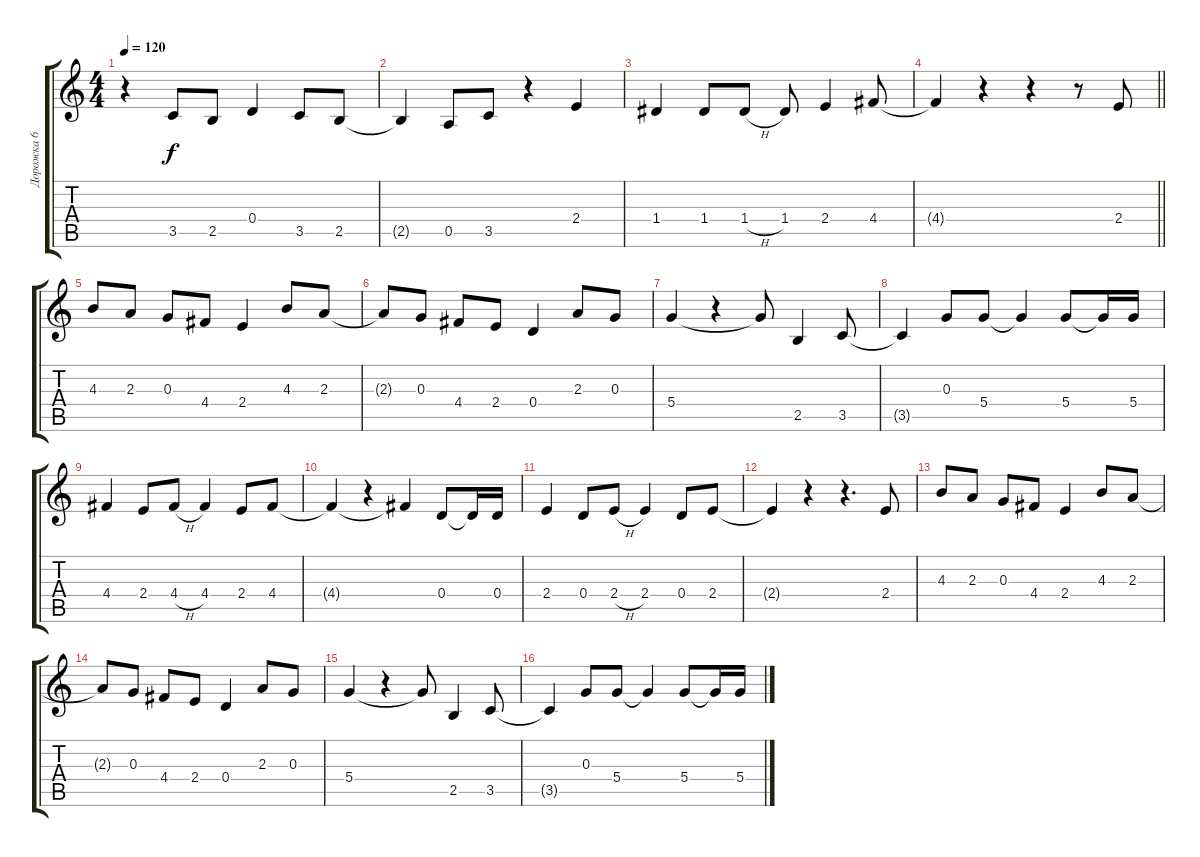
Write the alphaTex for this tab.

\track ("Дорожка 6" "Дорожка 6") {instrument electricguitarjazz}
\staff {score tabs}
\tuning (E4 B3 G3 D3 A2 E2) {hide}
\ts (4 4)
\tempo 120
\clef g2
\ks c
r.4{dy f} 3.5.8 2.5.8 0.4.4 3.5.8 2.5.8 |
2.5{t}.4 0.5.8 3.5.8 r.4 2.4.4 |
1.4.4 1.4.8 1.4{h}.8 1.4.8 2.4.4 4.4.8 |
\barLineRight lightlight
4.4{t}.4 r.4 r.4 r.8 2.4.8 |
4.3.8 2.3.8 0.3.8 4.4.8 2.4.4 4.3.8 2.3.8 |
2.3{t}.8 0.3.8 4.4.8 2.4.8 0.4.4 2.3.8 0.3.8 |
5.4.4 r.4 5.4{t}.8 2.5.4 3.5.8 |
3.5{t}.4 0.3.8 5.4.8 5.4{t}.4 5.4.8 5.4{t}.16 5.4.16 |
4.4.4 2.4.8 4.4{h}.8 4.4.4 2.4.8 4.4.8 |
4.4{t}.4 r.4 4.4{t}.4 0.4.8 0.4{t}.16 0.4.16 |
2.4.4 0.4.8 2.4{h}.8 2.4.4 0.4.8 2.4.8 |
2.4{t}.4 r.4 r.4{d} 2.4.8 |
4.3.8 2.3.8 0.3.8 4.4.8 2.4.4 4.3.8 2.3.8 |
2.3{t}.8 0.3.8 4.4.8 2.4.8 0.4.4 2.3.8 0.3.8 |
5.4.4 r.4 5.4{t}.8 2.5.4 3.5.8 |
3.5{t}.4 0.3.8 5.4.8 5.4{t}.4 5.4.8 5.4{t}.16 5.4.16
